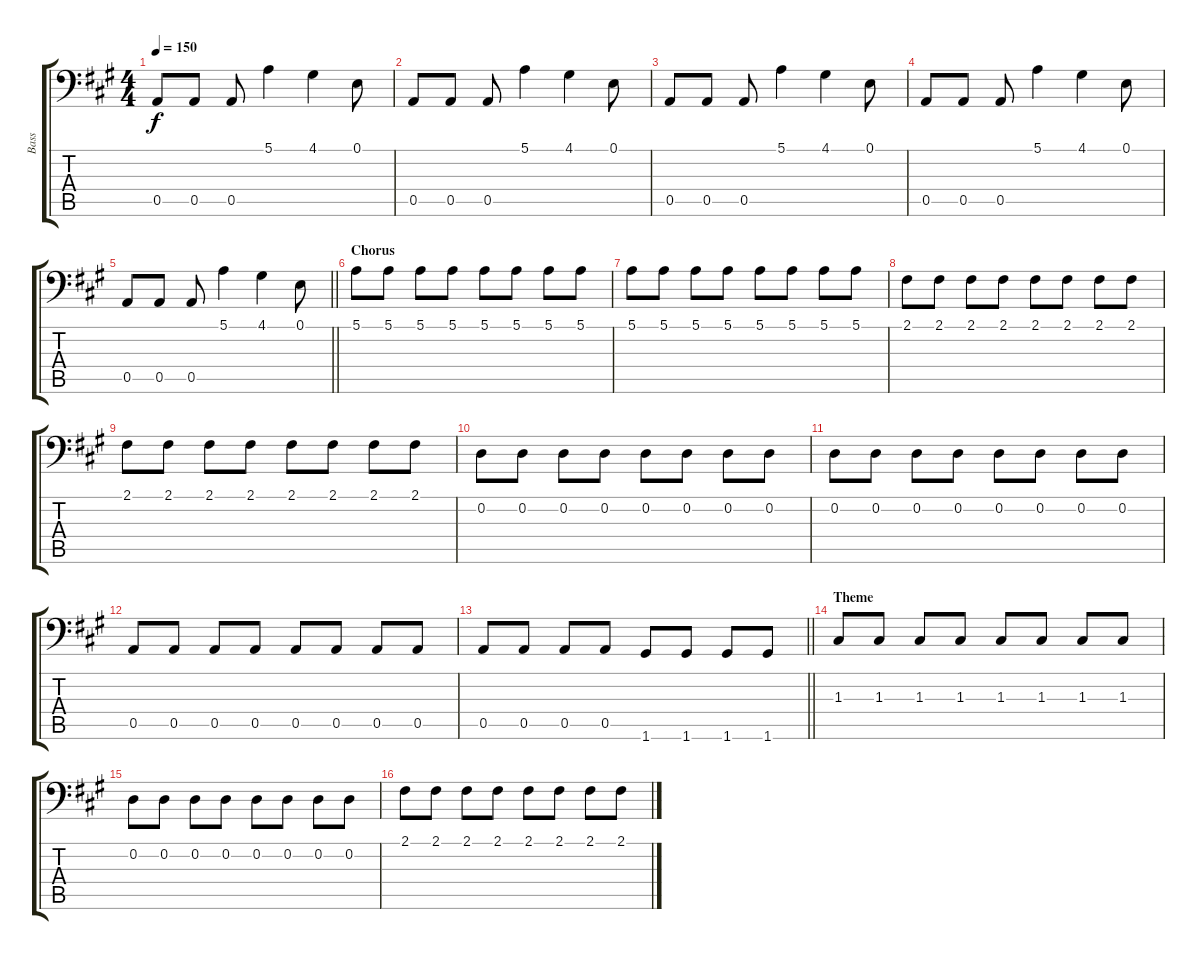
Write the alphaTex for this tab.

\track ("Bass" "Bass") {instrument electricbasspick}
\staff {score tabs}
\tuning (E2 D2 C2 B1 A1 G1) {hide}
\ts (4 4)
\tempo 150
\clef f4
\ks a
0.5.8{dy f} 0.5.8 0.5.8 5.1.4 4.1.4 0.1.8 |
0.5.8 0.5.8 0.5.8 5.1.4 4.1.4 0.1.8 |
0.5.8 0.5.8 0.5.8 5.1.4 4.1.4 0.1.8 |
0.5.8 0.5.8 0.5.8 5.1.4 4.1.4 0.1.8 |
\barLineRight lightlight
0.5.8 0.5.8 0.5.8 5.1.4 4.1.4 0.1.8 |
\section ("" "Chorus")
5.1.8 5.1.8 5.1.8 5.1.8 5.1.8 5.1.8 5.1.8 5.1.8 |
5.1.8 5.1.8 5.1.8 5.1.8 5.1.8 5.1.8 5.1.8 5.1.8 |
2.1.8 2.1.8 2.1.8 2.1.8 2.1.8 2.1.8 2.1.8 2.1.8 |
2.1.8 2.1.8 2.1.8 2.1.8 2.1.8 2.1.8 2.1.8 2.1.8 |
0.2.8 0.2.8 0.2.8 0.2.8 0.2.8 0.2.8 0.2.8 0.2.8 |
0.2.8 0.2.8 0.2.8 0.2.8 0.2.8 0.2.8 0.2.8 0.2.8 |
0.5.8 0.5.8 0.5.8 0.5.8 0.5.8 0.5.8 0.5.8 0.5.8 |
\barLineRight lightlight
0.5.8 0.5.8 0.5.8 0.5.8 1.6.8 1.6.8 1.6.8 1.6.8 |
\section ("" "Theme")
1.3.8 1.3.8 1.3.8 1.3.8 1.3.8 1.3.8 1.3.8 1.3.8 |
0.2.8 0.2.8 0.2.8 0.2.8 0.2.8 0.2.8 0.2.8 0.2.8 |
2.1.8 2.1.8 2.1.8 2.1.8 2.1.8 2.1.8 2.1.8 2.1.8
